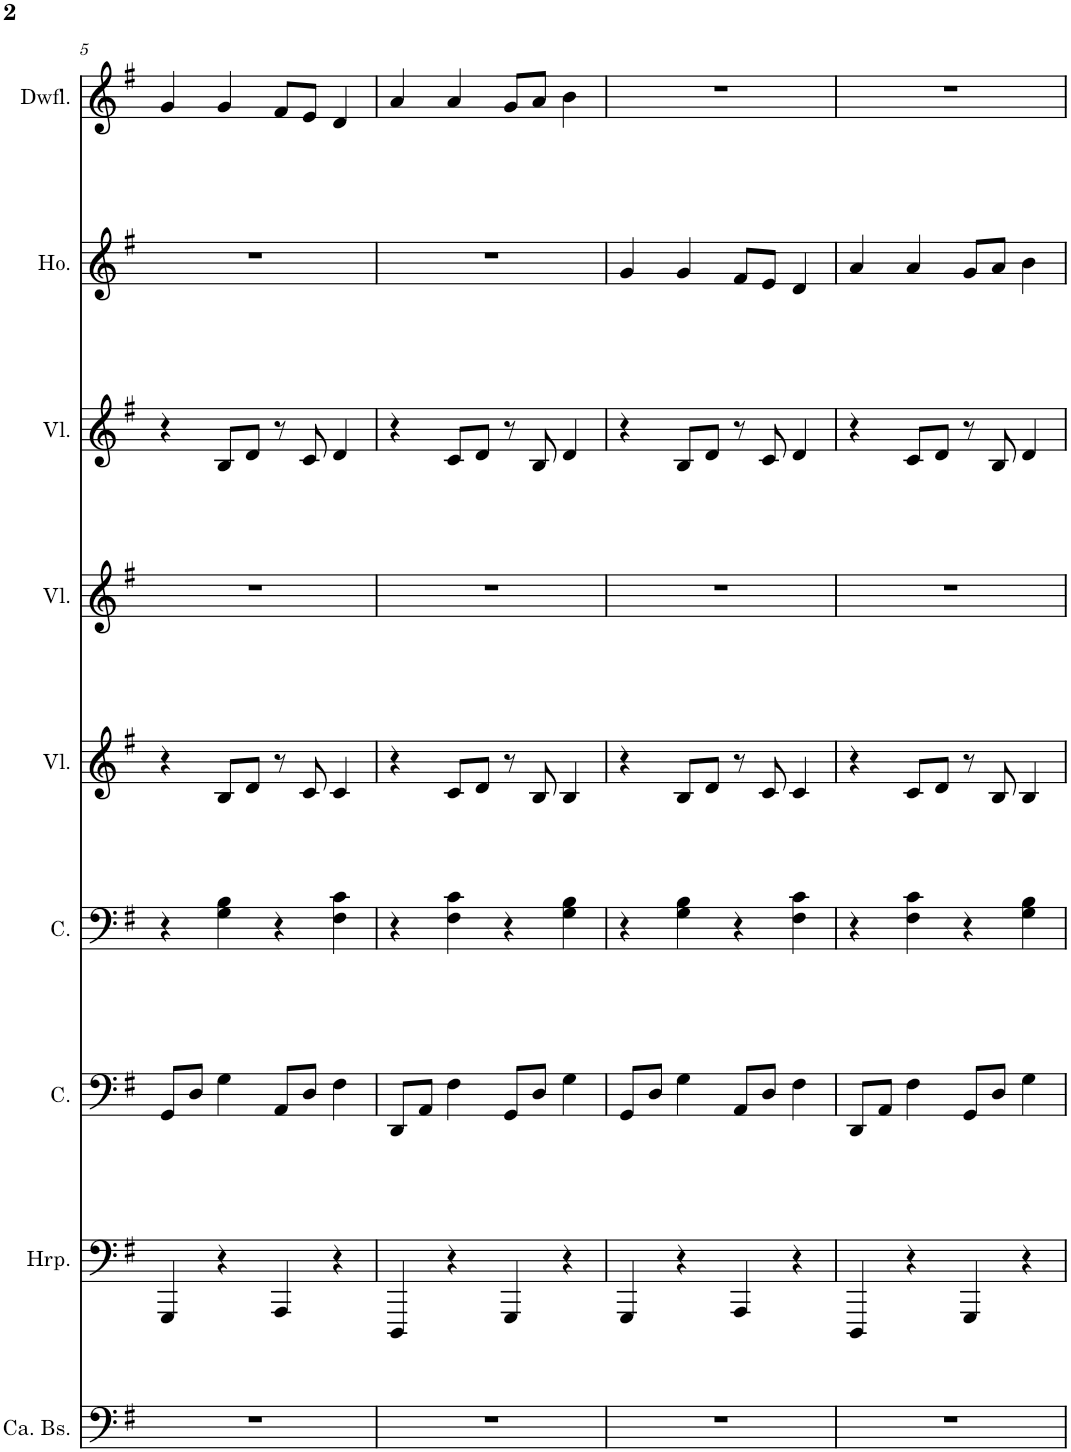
**kern	**kern	**kern	**kern	**kern	**kern	**kern	**kern	**kern
*part9	*part8	*part7	*part6	*part5	*part4	*part3	*part2	*part1
*staff9	*staff8	*staff7	*staff6	*staff5	*staff4	*staff3	*staff2	*staff1
*I"Contrabas	*I"Harp	*I"Cello	*I"Cello	*I"Viool	*I"Viool	*I"Viool	*I"Hobo	*I"Dwarsfluit
*I'Ca. Bs.	*I'Hrp.	*I'C.	*I'C.	*I'Vl.	*I'Vl.	*I'Vl.	*I'Ho.	*I'Dwfl.
!!LO:PB:g=z
*clefF4	*clefF4	*clefF4	*clefF4	*clefG2	*clefG2	*clefG2	*clefG2	*clefG2
*Trd7c12	*	*	*	*	*	*	*	*
*k[f#]	*k[f#]	*k[f#]	*k[f#]	*k[f#]	*k[f#]	*k[f#]	*k[f#]	*k[f#]
*M4/4	*M4/4	*M4/4	*M4/4	*M4/4	*M4/4	*M4/4	*M4/4	*M4/4
=5	=5	=5	=5	=5	=5	=5	=5	=5
1r	4GGG/	8GG/L	4r	4r	1r	4r	1r	4g/
.	.	8D/J	.	.	.	.	.	.
.	4r	4G\	4G\ 4B\	8B/L	.	8B/L	.	4g/
.	.	.	.	8d/J	.	8d/J	.	.
.	4AAA/	8AA/L	4r	8r	.	8r	.	8f#/L
.	.	8D/J	.	8c/	.	8c/	.	8e/J
.	4r	4F#\	4F#\ 4c\	4c/	.	4d/	.	4d/
=6	=6	=6	=6	=6	=6	=6	=6	=6
1r	4DDD/	8DD/L	4r	4r	1r	4r	1r	4a/
.	.	8AA/J	.	.	.	.	.	.
.	4r	4F#\	4F#\ 4c\	8c/L	.	8c/L	.	4a/
.	.	.	.	8d/J	.	8d/J	.	.
.	4GGG/	8GG/L	4r	8r	.	8r	.	8g/L
.	.	8D/J	.	8B/	.	8B/	.	8a/J
.	4r	4G\	4G\ 4B\	4B/	.	4d/	.	4b\
=7	=7	=7	=7	=7	=7	=7	=7	=7
1r	4GGG/	8GG/L	4r	4r	1r	4r	4g/	1r
.	.	8D/J	.	.	.	.	.	.
.	4r	4G\	4G\ 4B\	8B/L	.	8B/L	4g/	.
.	.	.	.	8d/J	.	8d/J	.	.
.	4AAA/	8AA/L	4r	8r	.	8r	8f#/L	.
.	.	8D/J	.	8c/	.	8c/	8e/J	.
.	4r	4F#\	4F#\ 4c\	4c/	.	4d/	4d/	.
=8	=8	=8	=8	=8	=8	=8	=8	=8
1r	4DDD/	8DD/L	4r	4r	1r	4r	4a/	1r
.	.	8AA/J	.	.	.	.	.	.
.	4r	4F#\	4F#\ 4c\	8c/L	.	8c/L	4a/	.
.	.	.	.	8d/J	.	8d/J	.	.
.	4GGG/	8GG/L	4r	8r	.	8r	8g/L	.
.	.	8D/J	.	8B/	.	8B/	8a/J	.
.	4r	4G\	4G\ 4B\	4B/	.	4d/	4b\	.
=	=	=	=	=	=	=	=	=
*-	*-	*-	*-	*-	*-	*-	*-	*-
